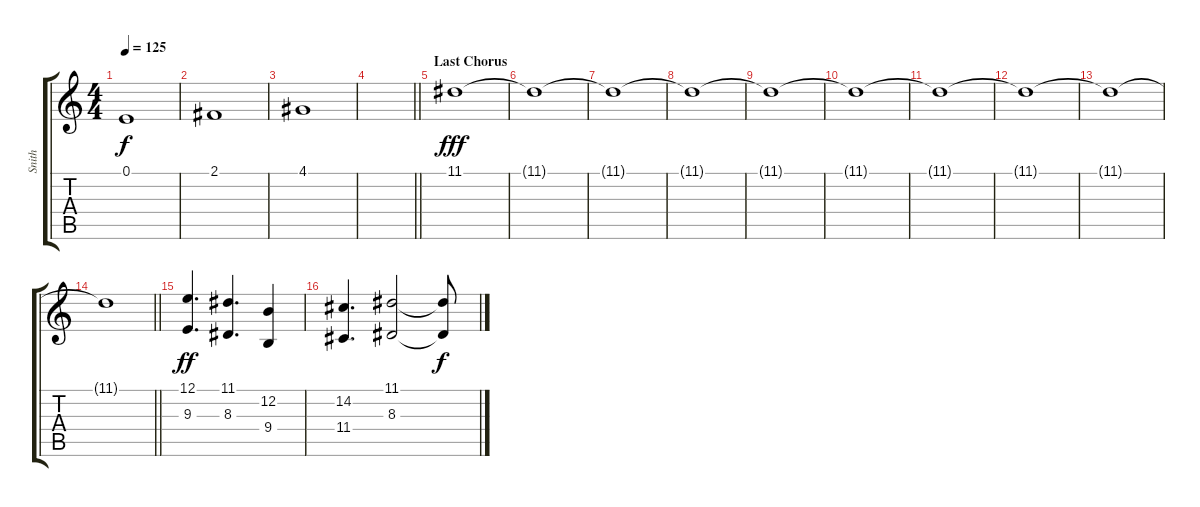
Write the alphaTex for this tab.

\track ("Snith" "Snith") {instrument stringensemble2}
\staff {score tabs}
\tuning (E4 B3 G3 D3 A2 E2) {hide}
\ts (4 4)
\tempo 125
\clef g2
\ks c
0.1.1{dy f} |
2.1.1 |
4.1.1 |
\barLineRight lightlight
|
\section ("" "Last Chorus")
11.1.1{dy fff} |
11.1{t}.1 |
11.1{t}.1 |
11.1{t}.1 |
11.1{t}.1 |
11.1{t}.1 |
11.1{t}.1 |
11.1{t}.1 |
11.1{t}.1 |
\barLineRight lightlight
11.1{t}.1 |
(12.1 9.3).4{d dy ff} (11.1 8.3).4{d} (12.2 9.4).4 |
(14.2 11.4).4{d} (11.1 8.3).2 (11.1{t} 8.3{t}).8{dy f}
